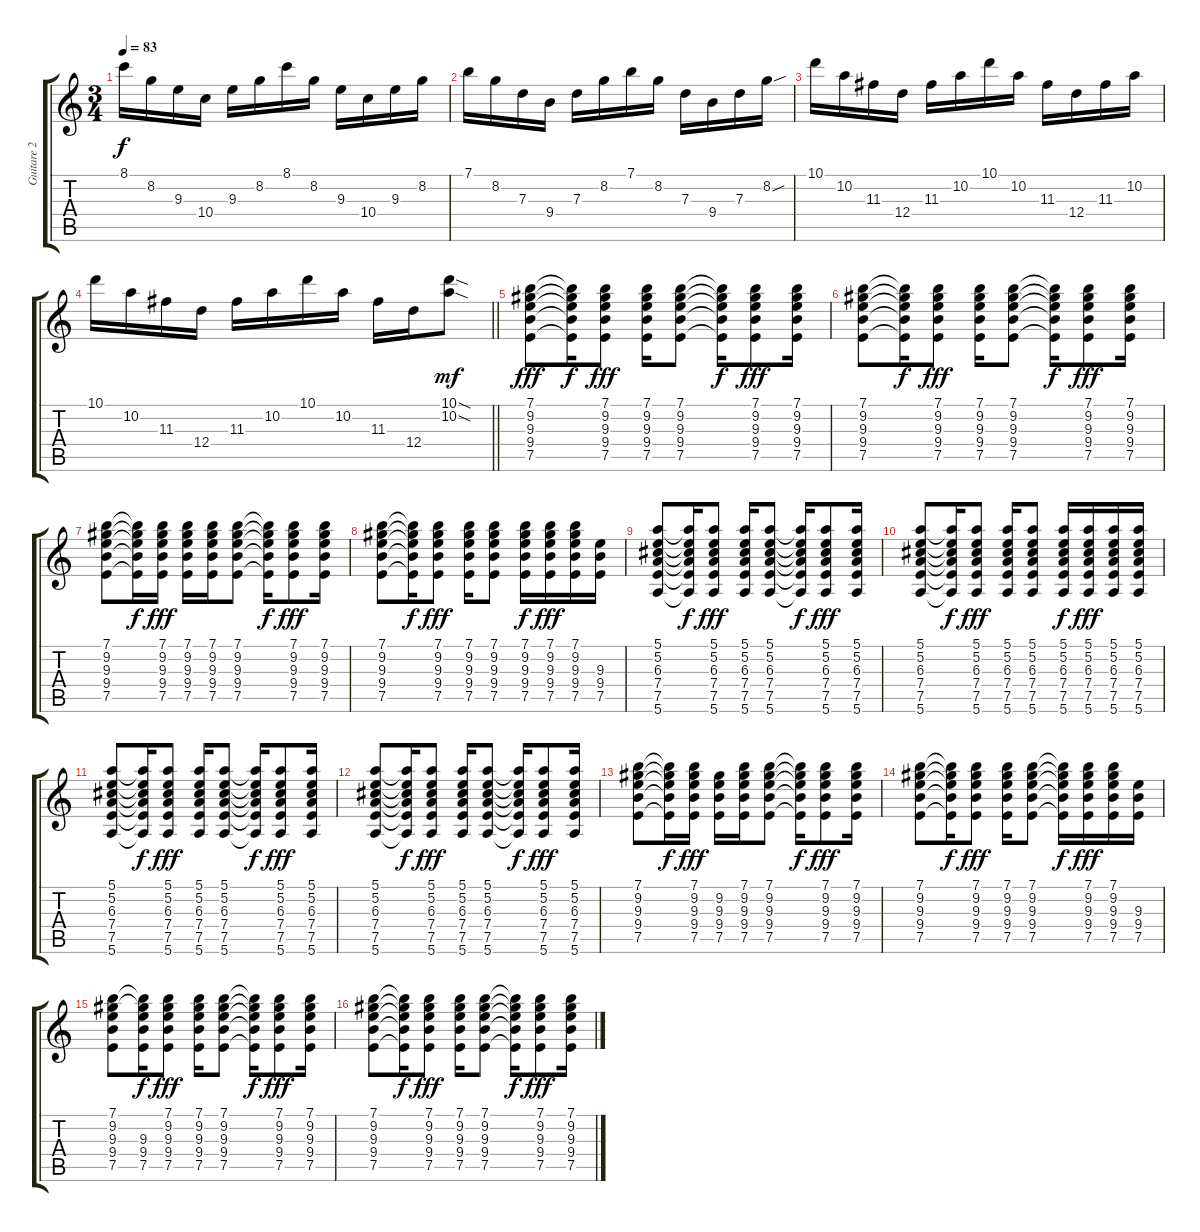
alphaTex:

\track ("Guitare 2" "Guitare 2") {instrument electricguitarclean}
\staff {score tabs}
\tuning (E4 B3 G3 D3 A2 E2) {hide}
\ts (3 4)
\tempo 83
\clef g2
\ks c
8.1.16{dy f} 8.2.16 9.3.16 10.4.16 9.3.16 8.2.16 8.1.16 8.2.16 9.3.16 10.4.16 9.3.16 8.2.16 |
7.1.16 8.2.16 7.3.16 9.4.16 7.3.16 8.2.16 7.1.16 8.2.16 7.3.16 9.4.16 7.3.16 8.2{sou}.16 |
10.1.16 10.2.16 11.3.16 12.4.16 11.3.16 10.2.16 10.1.16 10.2.16 11.3.16 12.4.16 11.3.16 10.2.16 |
\barLineRight lightlight
10.1.16 10.2.16 11.3.16 12.4.16 11.3.16 10.2.16 10.1.16 10.2.16 11.3.16 12.4.16 (10.1{sod} 10.2{sod}).8{dy mf} |
\section ("" "")
(7.1 9.2 9.3 9.4 7.5).8{dy fff} (7.1{t} 9.2{t} 9.3{t} 9.4{t} 7.5{t}).16{dy f} (7.1 9.2 9.3 9.4 7.5).8{dy fff} (7.1 9.2 9.3 9.4 7.5).16 (7.1 9.2 9.3 9.4 7.5).8 (7.1{t} 9.2{t} 9.3{t} 9.4{t} 7.5{t}).16{dy f} (7.1 9.2 9.3 9.4 7.5).8{dy fff} (7.1 9.2 9.3 9.4 7.5).16 |
(7.1 9.2 9.3 9.4 7.5).8 (7.1{t} 9.2{t} 9.3{t} 9.4{t} 7.5{t}).16{dy f} (7.1 9.2 9.3 9.4 7.5).8{dy fff} (7.1 9.2 9.3 9.4 7.5).16 (7.1 9.2 9.3 9.4 7.5).8 (7.1{t} 9.2{t} 9.3{t} 9.4{t} 7.5{t}).16{dy f} (7.1 9.2 9.3 9.4 7.5).8{dy fff} (7.1 9.2 9.3 9.4 7.5).16 |
(7.1 9.2 9.3 9.4 7.5).8 (7.1{t} 9.2{t} 9.3{t} 9.4{t} 7.5{t}).16{dy f} (7.1 9.2 9.3 9.4 7.5).16{dy fff} (7.1 9.2 9.3 9.4 7.5).16 (7.1 9.2 9.3 9.4 7.5).16 (7.1 9.2 9.3 9.4 7.5).8 (7.1{t} 9.2{t} 9.3{t} 9.4{t} 7.5{t}).16{dy f} (7.1 9.2 9.3 9.4 7.5).8{dy fff} (7.1 9.2 9.3 9.4 7.5).16 |
(7.1 9.2 9.3 9.4 7.5).8 (7.1{t} 9.2{t} 9.3{t} 9.4{t} 7.5{t}).16{dy f} (7.1 9.2 9.3 9.4 7.5).8{dy fff} (7.1 9.2 9.3 9.4 7.5).16 (7.1 9.2 9.3 9.4 7.5).8 (7.1 9.2 9.3 9.4 7.5).16{dy f} (7.1 9.2 9.3 9.4 7.5).16{dy fff} (7.1 9.2 9.3 9.4 7.5).16 (9.3 9.4 7.5).16 |
(5.1 5.2 6.3 7.4 7.5 5.6).8 (5.1{t} 5.2{t} 6.3{t} 7.4{t} 7.5{t} 5.6{t}).16{dy f} (5.1 5.2 6.3 7.4 7.5 5.6).8{dy fff} (5.1 5.2 6.3 7.4 7.5 5.6).16 (5.1 5.2 6.3 7.4 7.5 5.6).8 (5.1{t} 5.2{t} 6.3{t} 7.4{t} 7.5{t} 5.6{t}).16{dy f} (5.1 5.2 6.3 7.4 7.5 5.6).8{dy fff} (5.1 5.2 6.3 7.4 7.5 5.6).16 |
(5.1 5.2 6.3 7.4 7.5 5.6).8 (5.1{t} 5.2{t} 6.3{t} 7.4{t} 7.5{t} 5.6{t}).16{dy f} (5.1 5.2 6.3 7.4 7.5 5.6).8{dy fff} (5.1 5.2 6.3 7.4 7.5 5.6).16 (5.1 5.2 6.3 7.4 7.5 5.6).8 (5.1 5.2 6.3 7.4 7.5 5.6).16{dy f} (5.1 5.2 6.3 7.4 7.5 5.6).16{dy fff} (5.1 5.2 6.3 7.4 7.5 5.6).16 (5.1 5.2 6.3 7.4 7.5 5.6).16 |
(5.1 5.2 6.3 7.4 7.5 5.6).8 (5.1{t} 5.2{t} 6.3{t} 7.4{t} 7.5{t} 5.6{t}).16{dy f} (5.1 5.2 6.3 7.4 7.5 5.6).8{dy fff} (5.1 5.2 6.3 7.4 7.5 5.6).16 (5.1 5.2 6.3 7.4 7.5 5.6).8 (5.1{t} 5.2{t} 6.3{t} 7.4{t} 7.5{t} 5.6{t}).16{dy f} (5.1 5.2 6.3 7.4 7.5 5.6).8{dy fff} (5.1 5.2 6.3 7.4 7.5 5.6).16 |
(5.1 5.2 6.3 7.4 7.5 5.6).8 (5.1{t} 5.2{t} 6.3{t} 7.4{t} 7.5{t} 5.6{t}).16{dy f} (5.1 5.2 6.3 7.4 7.5 5.6).8{dy fff} (5.1 5.2 6.3 7.4 7.5 5.6).16 (5.1 5.2 6.3 7.4 7.5 5.6).8 (5.1{t} 5.2{t} 6.3{t} 7.4{t} 7.5{t} 5.6{t}).16{dy f} (5.1 5.2 6.3 7.4 7.5 5.6).8{dy fff} (5.1 5.2 6.3 7.4 7.5 5.6).16 |
(7.1 9.2 9.3 9.4 7.5).8 (7.1{t} 9.2{t} 9.3{t} 9.4{t} 7.5{t}).16{dy f} (7.1 9.2 9.3 9.4 7.5).16{dy fff} (9.2 9.3 9.4 7.5).16 (7.1 9.2 9.3 9.4 7.5).16 (7.1 9.2 9.3 9.4 7.5).8 (7.1{t} 9.2{t} 9.3{t} 9.4{t} 7.5{t}).16{dy f} (7.1 9.2 9.3 9.4 7.5).8{dy fff} (7.1 9.2 9.3 9.4 7.5).16 |
(7.1 9.2 9.3 9.4 7.5).8 (7.1{t} 9.2{t} 9.3{t} 9.4{t} 7.5{t}).16{dy f} (7.1 9.2 9.3 9.4 7.5).8{dy fff} (7.1 9.2 9.3 9.4 7.5).16 (7.1 9.2 9.3 9.4 7.5).8 (7.1{t} 9.2{t} 9.3{t} 9.4{t} 7.5{t}).16{dy f} (7.1 9.2 9.3 9.4 7.5).16{dy fff} (7.1 9.2 9.3 9.4 7.5).16 (9.3 9.4 7.5).16 |
(7.1 9.2 9.3 9.4 7.5).8 (7.1{t} 9.2{t} 9.3 9.4 7.5).16{dy f} (7.1 9.2 9.3 9.4 7.5).8{dy fff} (7.1 9.2 9.3 9.4 7.5).16 (7.1 9.2 9.3 9.4 7.5).8 (7.1{t} 9.2{t} 9.3{t} 9.4{t} 7.5{t}).16{dy f} (7.1 9.2 9.3 9.4 7.5).8{dy fff} (7.1 9.2 9.3 9.4 7.5).16 |
(7.1 9.2 9.3 9.4 7.5).8 (7.1{t} 9.2{t} 9.3{t} 9.4{t} 7.5{t}).16{dy f} (7.1 9.2 9.3 9.4 7.5).8{dy fff} (7.1 9.2 9.3 9.4 7.5).16 (7.1 9.2 9.3 9.4 7.5).8 (7.1{t} 9.2{t} 9.3{t} 9.4{t} 7.5{t}).16{dy f} (7.1 9.2 9.3 9.4 7.5).8{dy fff} (7.1 9.2 9.3 9.4 7.5).16
